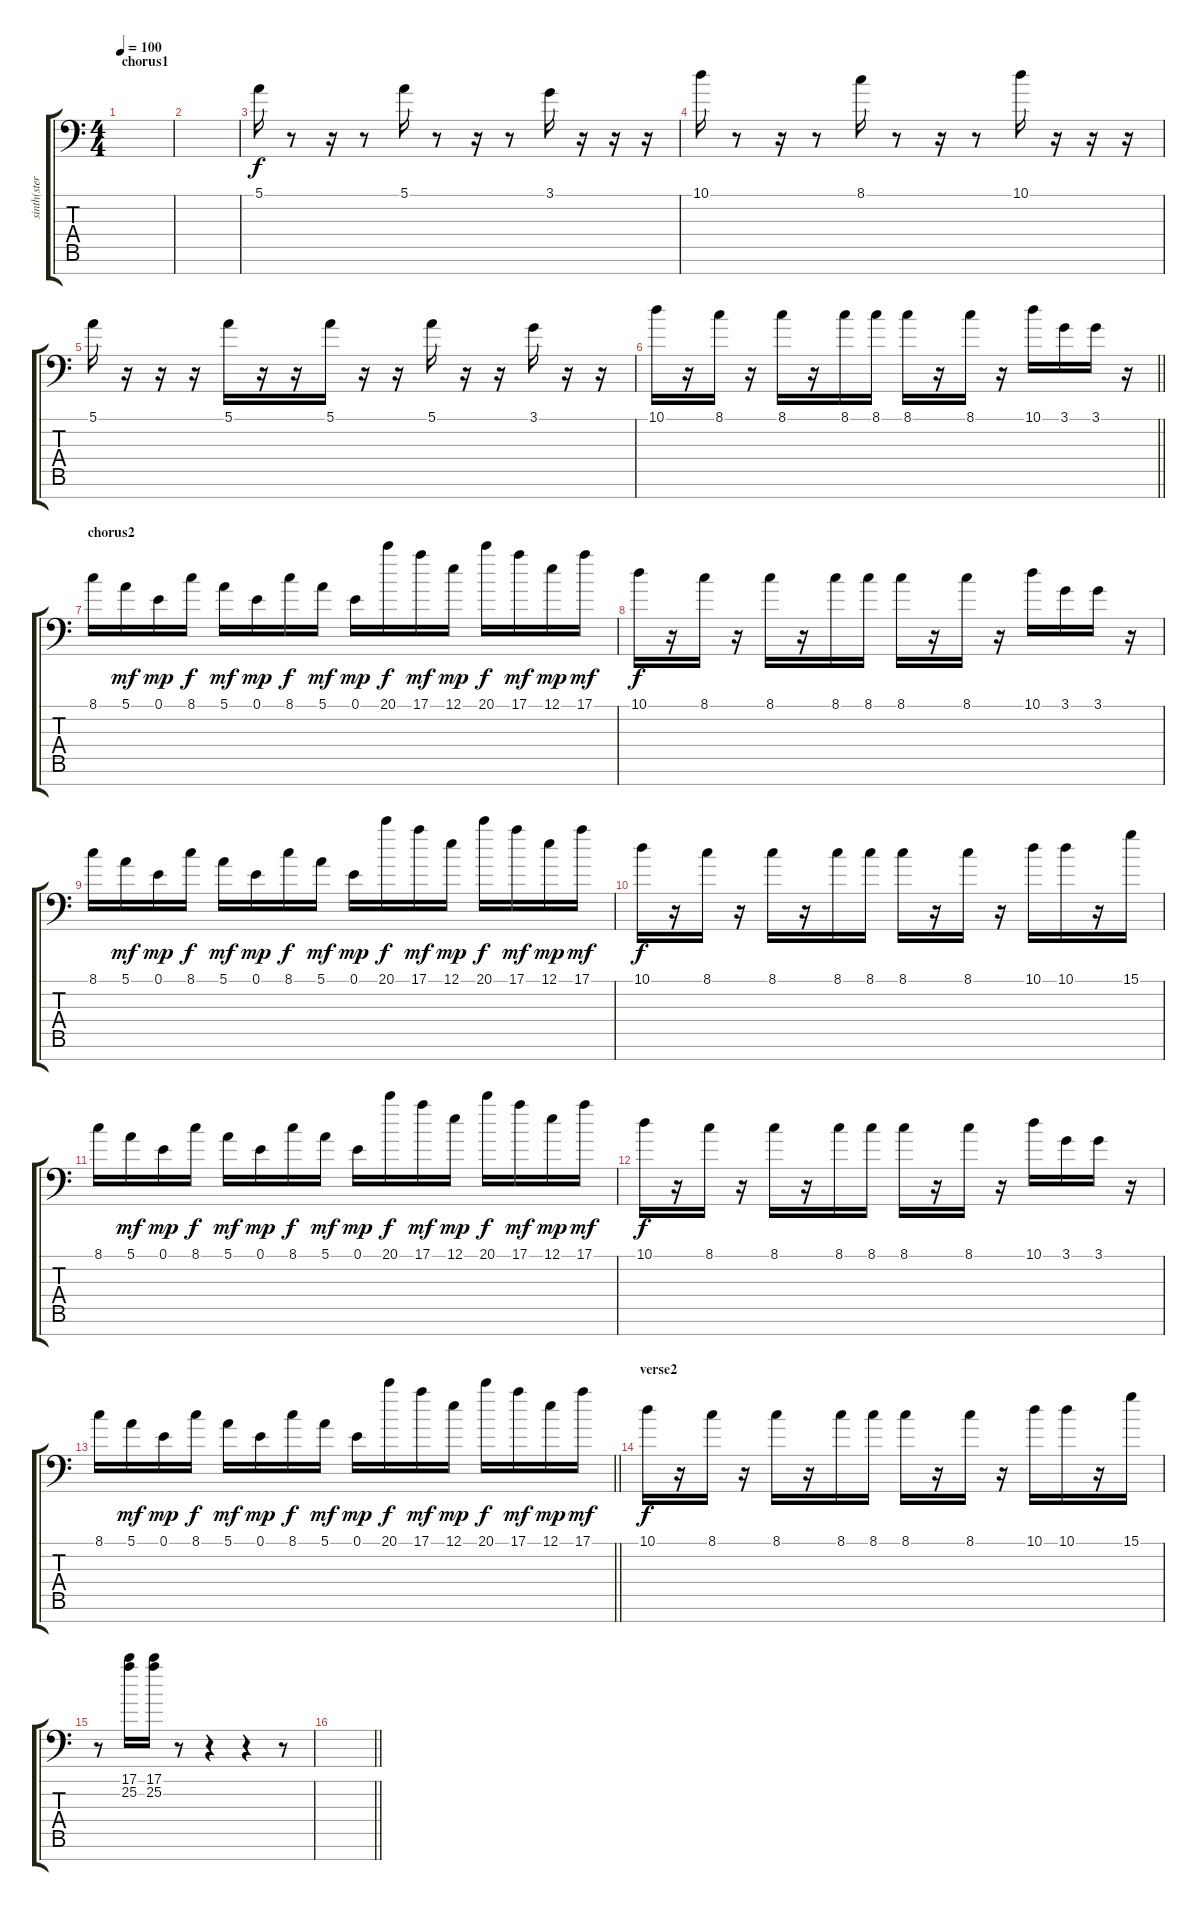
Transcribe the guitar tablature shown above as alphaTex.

\track ("sinth(stereo R)" "sinth(ster") {instrument lead1square}
\staff {score tabs}
\tuning (E4 B3 G3 D3 A2 E2 C-1) {hide}
\ts (4 4)
\section ("" "chorus1")
\tempo 100
\clef f4
\ks c
|
|
5.1.16 r.8 r.16 r.8 5.1.16 r.8 r.16 r.8 3.1.16 r.16 r.16 r.16 |
10.1.16 r.8 r.16 r.8 8.1.16 r.8 r.16 r.8 10.1.16 r.16 r.16 r.16 |
5.1.16 r.16 r.16 r.16 5.1.16 r.16 r.16 5.1.16 r.16 r.16 5.1.16 r.16 r.16 3.1.16 r.16 r.16 |
\barLineRight lightlight
10.1.16 r.16 8.1.16 r.16 8.1.16 r.16 8.1.16 8.1.16 8.1.16 r.16 8.1.16 r.16 10.1.16 3.1.16 3.1.16 r.16 |
\section ("" "chorus2")
8.1.16 5.1.16{dy mf} 0.1.16{dy mp} 8.1.16{dy f} 5.1.16{dy mf} 0.1.16{dy mp} 8.1.16{dy f} 5.1.16{dy mf} 0.1.16{dy mp} 20.1.16{dy f} 17.1.16{dy mf} 12.1.16{dy mp} 20.1.16{dy f} 17.1.16{dy mf} 12.1.16{dy mp} 17.1.16{dy mf} |
10.1.16{dy f} r.16 8.1.16 r.16 8.1.16 r.16 8.1.16 8.1.16 8.1.16 r.16 8.1.16 r.16 10.1.16 3.1.16 3.1.16 r.16 |
8.1.16 5.1.16{dy mf} 0.1.16{dy mp} 8.1.16{dy f} 5.1.16{dy mf} 0.1.16{dy mp} 8.1.16{dy f} 5.1.16{dy mf} 0.1.16{dy mp} 20.1.16{dy f} 17.1.16{dy mf} 12.1.16{dy mp} 20.1.16{dy f} 17.1.16{dy mf} 12.1.16{dy mp} 17.1.16{dy mf} |
10.1.16{dy f} r.16 8.1.16 r.16 8.1.16 r.16 8.1.16 8.1.16 8.1.16 r.16 8.1.16 r.16 10.1.16 10.1.16 r.16 15.1.16 |
8.1.16 5.1.16{dy mf} 0.1.16{dy mp} 8.1.16{dy f} 5.1.16{dy mf} 0.1.16{dy mp} 8.1.16{dy f} 5.1.16{dy mf} 0.1.16{dy mp} 20.1.16{dy f} 17.1.16{dy mf} 12.1.16{dy mp} 20.1.16{dy f} 17.1.16{dy mf} 12.1.16{dy mp} 17.1.16{dy mf} |
10.1.16{dy f} r.16 8.1.16 r.16 8.1.16 r.16 8.1.16 8.1.16 8.1.16 r.16 8.1.16 r.16 10.1.16 3.1.16 3.1.16 r.16 |
\barLineRight lightlight
8.1.16 5.1.16{dy mf} 0.1.16{dy mp} 8.1.16{dy f} 5.1.16{dy mf} 0.1.16{dy mp} 8.1.16{dy f} 5.1.16{dy mf} 0.1.16{dy mp} 20.1.16{dy f} 17.1.16{dy mf} 12.1.16{dy mp} 20.1.16{dy f} 17.1.16{dy mf} 12.1.16{dy mp} 17.1.16{dy mf} |
\section ("" "verse2")
10.1.16{dy f} r.16 8.1.16 r.16 8.1.16 r.16 8.1.16 8.1.16 8.1.16 r.16 8.1.16 r.16 10.1.16 10.1.16 r.16 15.1.16 |
r.8 (17.1 25.2).16 (17.1 25.2).16 r.8 r.4 r.4 r.8 |
\barLineRight lightlight
